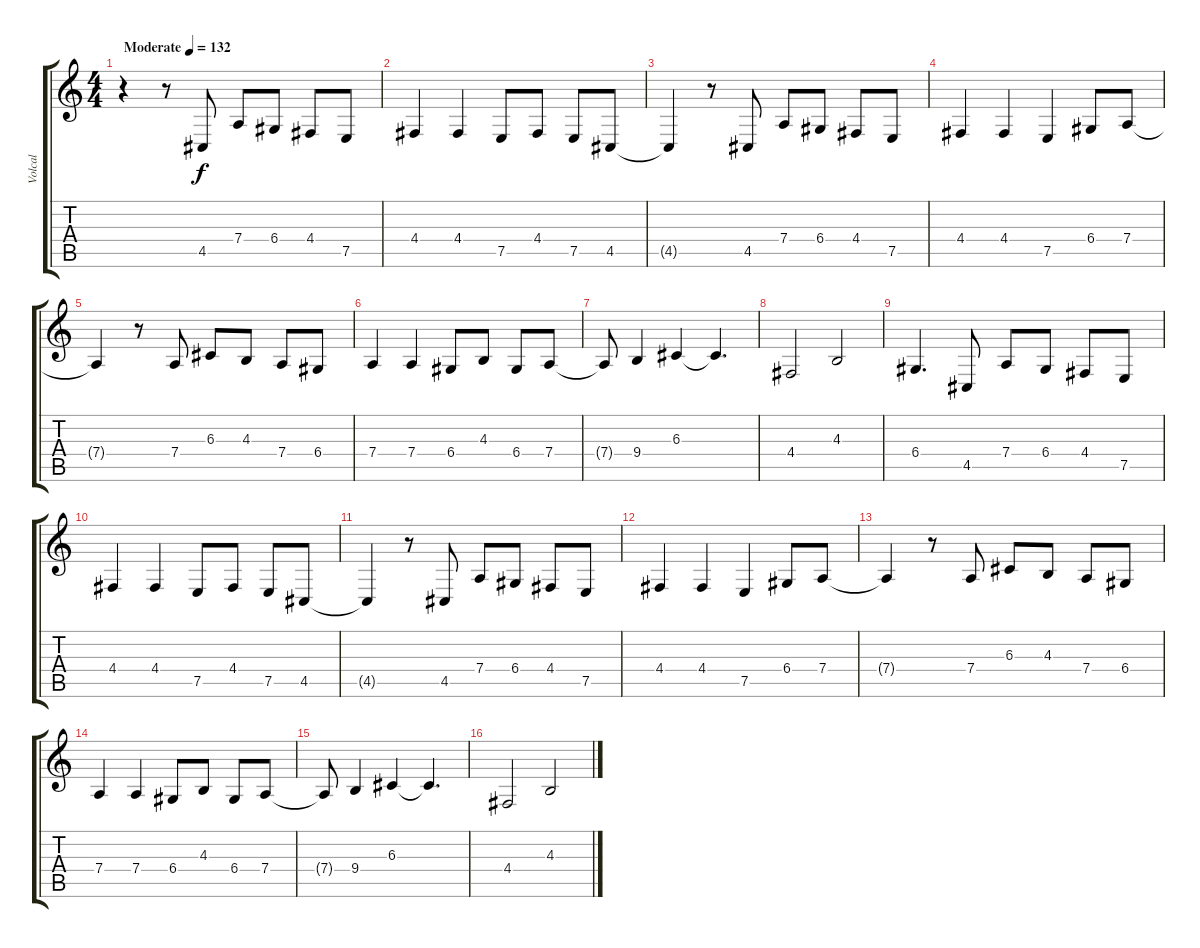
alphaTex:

\track ("Volcal" "Volcal") {instrument viola}
\staff {score tabs}
\tuning (E4 B3 G3 D3 A2 E2) {hide}
\ts (4 4)
\tempo (132 "Moderate")
\clef g2
\ks c
r.4{dy f instrument viola} r.8 4.5.8 7.4.8 6.4.8 4.4.8 7.5.8 |
4.4.4 4.4.4 7.5.8 4.4.8 7.5.8 4.5.8 |
4.5{t}.4 r.8 4.5.8 7.4.8 6.4.8 4.4.8 7.5.8 |
4.4.4 4.4.4 7.5.4 6.4.8 7.4.8 |
7.4{t}.4 r.8 7.4.8 6.3.8 4.3.8 7.4.8 6.4.8 |
7.4.4 7.4.4 6.4.8 4.3.8 6.4.8 7.4.8 |
7.4{t}.8 9.4.4 6.3.4 6.3{t}.4{d} |
4.4.2 4.3.2 |
6.4.4{d} 4.5.8 7.4.8 6.4.8 4.4.8 7.5.8 |
4.4.4 4.4.4 7.5.8 4.4.8 7.5.8 4.5.8 |
4.5{t}.4 r.8 4.5.8 7.4.8 6.4.8 4.4.8 7.5.8 |
4.4.4 4.4.4 7.5.4 6.4.8 7.4.8 |
7.4{t}.4 r.8 7.4.8 6.3.8 4.3.8 7.4.8 6.4.8 |
7.4.4 7.4.4 6.4.8 4.3.8 6.4.8 7.4.8 |
7.4{t}.8 9.4.4 6.3.4 6.3{t}.4{d} |
4.4.2 4.3.2
